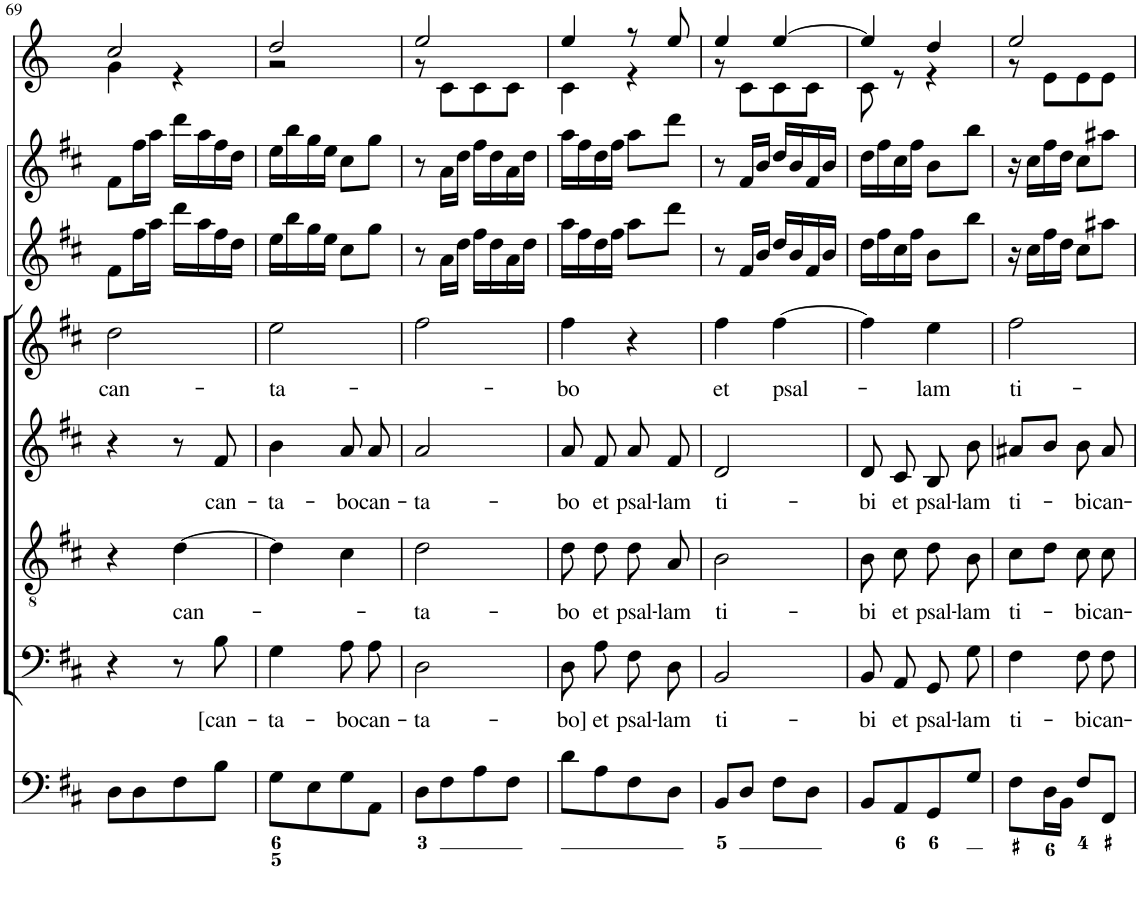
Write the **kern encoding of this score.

**kern	**kern	**text	**kern	**text	**kern	**text	**kern	**text	**kern	**kern	**kern
*part8	*part7	*part7	*part6	*part6	*part5	*part5	*part4	*part4	*part3	*part2	*part1
*staff8	*staff7	*staff7	*staff6	*staff6	*staff5	*staff5	*staff4	*staff4	*staff3	*staff2	*staff1
*I"Organ	*I"Voice	*	*I"Tenor	*	*I"Alto	*	*I"Voice	*	*I"Violin	*I"Violini	*I"Clarini in D
*	*	*	*	*	*	*	*	*	*I'Vln	*I'Vln	*
!!LO:PB:g=z
*clefF4	*clefF4	*	*clefGv2	*	*clefG2	*	*clefG2	*	*clefG2	*clefG2	*clefG2
*	*	*	*	*	*	*	*	*	*	*	*Trd-1c-2
*k[f#c#]	*k[f#c#]	*	*k[f#c#]	*	*k[f#c#]	*	*k[f#c#]	*	*k[f#c#]	*k[f#c#]	*k[]
*M2/4	*M2/4	*	*M2/4	*	*M2/4	*	*M2/4	*	*M2/4	*M2/4	*M2/4
=69	=69	=69	=69	=69	=69	=69	=69	=69	=69	=69	=69
!	!	!	!	!	!	!	!	!LO:LY:b	!	!	!
*	*	*	*	*	*	*	*	*	*	*	*^
8D\L	4r	.	4r	.	4r	.	2dd\	can-	8f#\L	8f#\L	2cc/	4g\
8D\	.	.	.	.	.	.	.	.	16ff#\L	16ff#\L	.	.
.	.	.	.	.	.	.	.	.	16aa\JJ	16aa\JJ	.	.
!	!	!	!	!LO:LY:b	!	!	!	!	!	!	!	!
8F#\	8r	.	[4d\	can-	8r	.	.	.	16ddd\LL	16ddd\LL	.	4r
.	.	.	.	.	.	.	.	.	16aa\	16aa\	.	.
!	!	!LO:LY:b	!	!	!	!LO:LY:b	!	!	!	!	!	!
8B\J	8B\	[can-	.	.	8f#/	can-	.	.	16ff#\	16ff#\	.	.
.	.	.	.	.	.	.	.	.	16dd\JJ	16dd\JJ	.	.
=70	=70	=70	=70	=70	=70	=70	=70	=70	=70	=70	=70	=70
!	!	!LO:LY:b	!	!	!	!LO:LY:b	!	!LO:LY:b	!	!	!	!
8G\L	4G\	-ta-	4d\]	.	4b\	-ta-	2ee\	-ta-	16ee\LL	16ee\LL	2dd/	2r
.	.	.	.	.	.	.	.	.	16bb\	16bb\	.	.
8E\	.	.	.	.	.	.	.	.	16gg\	16gg\	.	.
.	.	.	.	.	.	.	.	.	16ee\JJ	16ee\JJ	.	.
!	!	!LO:LY:b	!	!	!	!LO:LY:b	!	!	!	!	!	!
8G\	8A\L	-bo	4c#\	.	8a/	-bo	.	.	8cc#\L	8cc#\L	.	.
!	!	!LO:LY:b	!	!	!	!LO:LY:b	!	!	!	!	!	!
8AA\J	8A\J	can-	.	.	8a/	can-	.	.	8gg\J	8gg\J	.	.
=71	=71	=71	=71	=71	=71	=71	=71	=71	=71	=71	=71	=71
!	!	!LO:LY:b	!	!LO:LY:b	!	!LO:LY:b	!	!	!	!	!	!
8D\L	2D\	-ta-	2d\	-ta-	2a/	-ta-	2ff#\	.	8r	8r	2ee/	8r
8F#\	.	.	.	.	.	.	.	.	16a\LL	16a\LL	.	8c\L
.	.	.	.	.	.	.	.	.	16dd\JJ	16dd\JJ	.	.
8A\	.	.	.	.	.	.	.	.	16ff#\LL	16ff#\LL	.	8c\
.	.	.	.	.	.	.	.	.	16dd\	16dd\	.	.
8F#\J	.	.	.	.	.	.	.	.	16a\	16a\	.	8c\J
.	.	.	.	.	.	.	.	.	16dd\JJ	16dd\JJ	.	.
=72	=72	=72	=72	=72	=72	=72	=72	=72	=72	=72	=72	=72
!	!	!LO:LY:b	!	!LO:LY:b	!	!LO:LY:b	!	!LO:LY:b	!	!	!	!
8d\L	8D\L	-bo]	8d\	-bo	8a/	-bo	4ff#\	-bo	16aa\LL	16aa\LL	4ee/	4c\
.	.	.	.	.	.	.	.	.	16ff#\	16ff#\	.	.
!	!	!LO:LY:b	!	!LO:LY:b	!	!LO:LY:b	!	!	!	!	!	!
8A\	8A\J	et	8d\	et	8f#/	et	.	.	16dd\	16dd\	.	.
.	.	.	.	.	.	.	.	.	16ff#\JJ	16ff#\JJ	.	.
!	!	!LO:LY:b	!	!LO:LY:b	!	!LO:LY:b	!	!	!	!	!	!
8F#\	8F#\L	psal-	8d\	psal-	8a/	psal-	4r	.	8aa\L	8aa\L	8r	4r
!	!	!LO:LY:b	!	!LO:LY:b	!	!LO:LY:b	!	!	!	!	!	!
8D\J	8D\J	-lam	8A/	-lam	8f#/	-lam	.	.	8ddd\J	8ddd\J	8ee/	.
=73	=73	=73	=73	=73	=73	=73	=73	=73	=73	=73	=73	=73
!	!	!LO:LY:b	!	!LO:LY:b	!	!LO:LY:b	!	!LO:LY:b	!	!	!	!
8BB/L	2BB/	ti-	2B\	ti-	2d/	ti-	4ff#\	et	8r	8r	4ee/	8r
8D/J	.	.	.	.	.	.	.	.	16f#/LL	16f#/LL	.	8c\L
.	.	.	.	.	.	.	.	.	16b/JJ	16b/JJ	.	.
!	!	!	!	!	!	!	!	!LO:LY:b	!	!	!	!
8F#\L	.	.	.	.	.	.	[4ff#\	psal-	16dd/LL	16dd/LL	[4ee/	8c\
.	.	.	.	.	.	.	.	.	16b/	16b/	.	.
8D\J	.	.	.	.	.	.	.	.	16f#/	16f#/	.	8c\J
.	.	.	.	.	.	.	.	.	16b/JJ	16b/JJ	.	.
=74	=74	=74	=74	=74	=74	=74	=74	=74	=74	=74	=74	=74
!	!	!LO:LY:b	!	!LO:LY:b	!	!LO:LY:b	!	!	!	!	!	!
8BB/L	8BB/L	-bi	8B\	-bi	8d/	-bi	4ff#\]	.	16dd\LL	16dd\LL	4ee/]	8c\
.	.	.	.	.	.	.	.	.	16ff#\	16ff#\	.	.
!	!	!LO:LY:b	!	!LO:LY:b	!	!LO:LY:b	!	!	!	!	!	!
8AA/	8AA/J	et	8c#\	et	8c#/	et	.	.	16cc#\	16cc#\	.	8r
.	.	.	.	.	.	.	.	.	16ff#\JJ	16ff#\JJ	.	.
!	!	!LO:LY:b	!	!LO:LY:b	!	!LO:LY:b	!	!LO:LY:b	!	!	!	!
8GG/	8GG/L	psal-	8d\	psal-	8B/	psal-	4ee\	-lam	8b\L	8b\L	4dd/	4r
!	!	!LO:LY:b	!	!LO:LY:b	!	!LO:LY:b	!	!	!	!	!	!
8G/J	8G/J	-lam	8B\	-lam	8b\	-lam	.	.	8bb\J	8bb\J	.	.
=75	=75	=75	=75	=75	=75	=75	=75	=75	=75	=75	=75	=75
!	!	!LO:LY:b	!	!LO:LY:b	!	!LO:LY:b	!	!LO:LY:b	!	!	!	!
8F#\L	4F#\	ti-	8c#\L	ti-	8a#X/L	ti-	2ff#\	ti-	16r	16r	2ee/	8r
.	.	.	.	.	.	.	.	.	16cc#\LL	16cc#\LL	.	.
16D\L	.	.	8d\J	.	8b/J	.	.	.	16ff#\	16ff#\	.	8e\L
16BB\JJ	.	.	.	.	.	.	.	.	16dd\JJ	16dd\JJ	.	.
!	!	!LO:LY:b	!	!LO:LY:b	!	!LO:LY:b	!	!	!	!	!	!
8F#/L	8F#\L	-bi	8c#\	-bi	8b\	-bi	.	.	8cc#\L	8cc#\L	.	8e\
!	!	!LO:LY:b	!	!LO:LY:b	!	!LO:LY:b	!	!	!	!	!	!
8FF#/J	8F#\J	can-	8c#\	can-	8a#/	can-	.	.	8aa#X\J	8aa#X\J	.	8e\J
*	*	*	*	*	*	*	*	*	*	*	*v	*v
=	=	=	=	=	=	=	=	=	=	=	=
*-	*-	*-	*-	*-	*-	*-	*-	*-	*-	*-	*-
